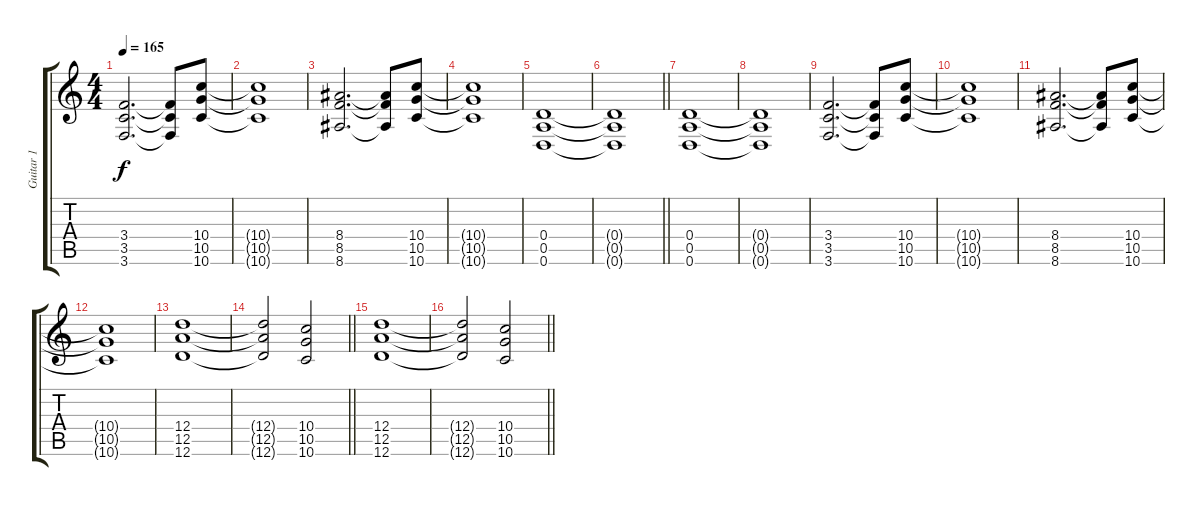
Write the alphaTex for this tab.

\track ("Guitar 1" "Guitar 1") {instrument distortionguitar}
\staff {score tabs}
\tuning (E4 B3 G3 D3 A2 D2) {hide}
\ts (4 4)
\tempo 165
\clef g2
\ks c
(3.4 3.5 3.6).2{d dy f} (3.4{t} 3.5{t} 3.6{t}).8 (10.4 10.5 10.6).8 |
(10.4{t} 10.5{t} 10.6{t}).1 |
(8.4 8.5 8.6).2{d} (8.4{t} 8.5{t} 8.6{t}).8 (10.4 10.5 10.6).8 |
(10.4{t} 10.5{t} 10.6{t}).1 |
(0.4 0.5 0.6).1 |
\barLineRight lightlight
(0.4{t} 0.5{t} 0.6{t}).1 |
(0.4 0.5 0.6).1 |
(0.4{t} 0.5{t} 0.6{t}).1 |
(3.4 3.5 3.6).2{d} (3.4{t} 3.5{t} 3.6{t}).8 (10.4 10.5 10.6).8 |
(10.4{t} 10.5{t} 10.6{t}).1 |
(8.4 8.5 8.6).2{d} (8.4{t} 8.5{t} 8.6{t}).8 (10.4 10.5 10.6).8 |
(10.4{t} 10.5{t} 10.6{t}).1 |
(12.4 12.5 12.6).1 |
\barLineRight lightlight
(12.4{t} 12.5{t} 12.6{t}).2 (10.4 10.5 10.6).2 |
(12.4 12.5 12.6).1 |
\barLineRight lightlight
(12.4{t} 12.5{t} 12.6{t}).2 (10.4 10.5 10.6).2
